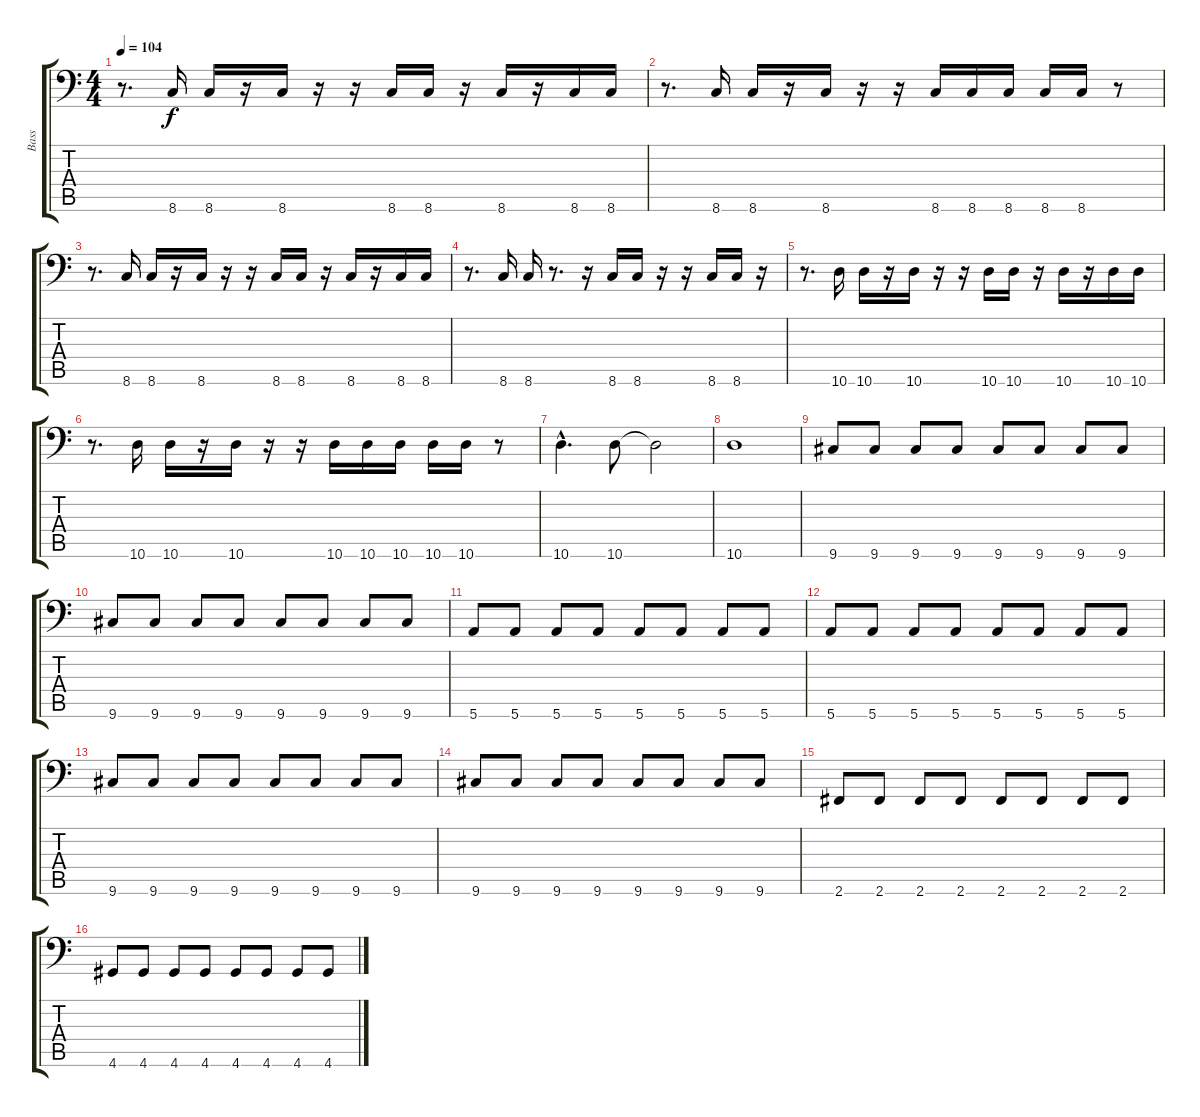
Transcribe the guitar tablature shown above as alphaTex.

\track ("Bass" "Bass") {instrument slapbass1}
\staff {score tabs}
\tuning (E3 B2 G2 D2 A1 E1) {hide}
\ts (4 4)
\tempo 104
\clef f4
\ks c
r.8{d dy f} 8.6.16 8.6.16 r.16 8.6.16 r.16 r.16 8.6.16 8.6.16 r.16 8.6.16 r.16 8.6.16 8.6.16 |
r.8{d} 8.6.16 8.6.16 r.16 8.6.16 r.16 r.16 8.6.16 8.6.16 8.6.16 8.6.16 8.6.16 r.8 |
r.8{d} 8.6.16 8.6.16 r.16 8.6.16 r.16 r.16 8.6.16 8.6.16 r.16 8.6.16 r.16 8.6.16 8.6.16 |
r.8{d} 8.6.16 8.6.16 r.8{d} r.16 8.6.16 8.6.16 r.16 r.16 8.6.16 8.6.16 r.16 |
r.8{d} 10.6.16 10.6.16 r.16 10.6.16 r.16 r.16 10.6.16 10.6.16 r.16 10.6.16 r.16 10.6.16 10.6.16 |
r.8{d} 10.6.16 10.6.16 r.16 10.6.16 r.16 r.16 10.6.16 10.6.16 10.6.16 10.6.16 10.6.16 r.8 |
10.6{hac}.4{d} 10.6.8 10.6{t}.2 |
10.6.1 |
9.6.8 9.6.8 9.6.8 9.6.8 9.6.8 9.6.8 9.6.8 9.6.8 |
9.6.8 9.6.8 9.6.8 9.6.8 9.6.8 9.6.8 9.6.8 9.6.8 |
5.6.8 5.6.8 5.6.8 5.6.8 5.6.8 5.6.8 5.6.8 5.6.8 |
5.6.8 5.6.8 5.6.8 5.6.8 5.6.8 5.6.8 5.6.8 5.6.8 |
9.6.8 9.6.8 9.6.8 9.6.8 9.6.8 9.6.8 9.6.8 9.6.8 |
9.6.8 9.6.8 9.6.8 9.6.8 9.6.8 9.6.8 9.6.8 9.6.8 |
2.6.8 2.6.8 2.6.8 2.6.8 2.6.8 2.6.8 2.6.8 2.6.8 |
4.6.8 4.6.8 4.6.8 4.6.8 4.6.8 4.6.8 4.6.8 4.6.8
